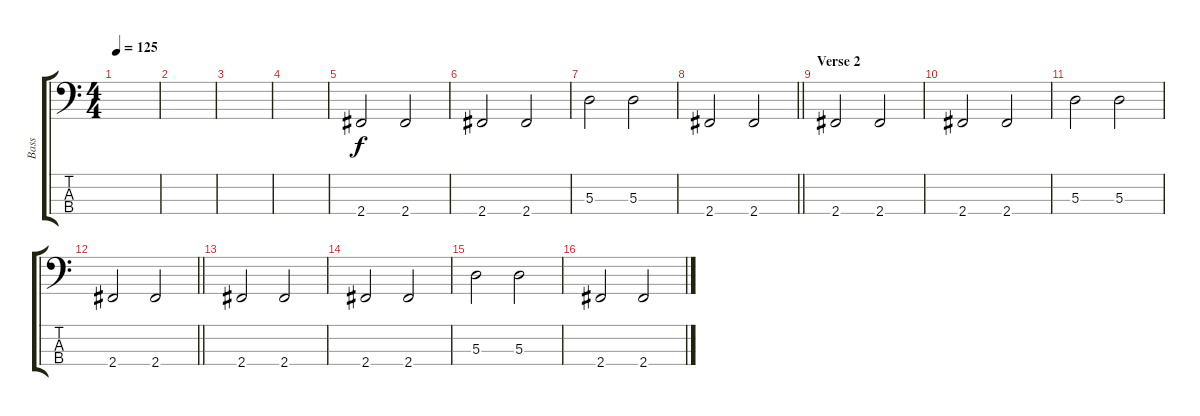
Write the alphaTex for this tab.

\track ("Bass" "Bass") {instrument electricbassfinger}
\staff {score tabs}
\tuning (G2 D2 A1 E1) {hide}
\ts (4 4)
\tempo 125
\clef f4
\ks c
|
|
|
|
2.4.2 2.4.2 |
2.4.2 2.4.2 |
5.3.2 5.3.2 |
\barLineRight lightlight
2.4.2 2.4.2 |
\section ("" "Verse 2")
2.4.2 2.4.2 |
2.4.2 2.4.2 |
5.3.2 5.3.2 |
\barLineRight lightlight
2.4.2 2.4.2 |
2.4.2 2.4.2 |
2.4.2 2.4.2 |
5.3.2 5.3.2 |
2.4.2 2.4.2
